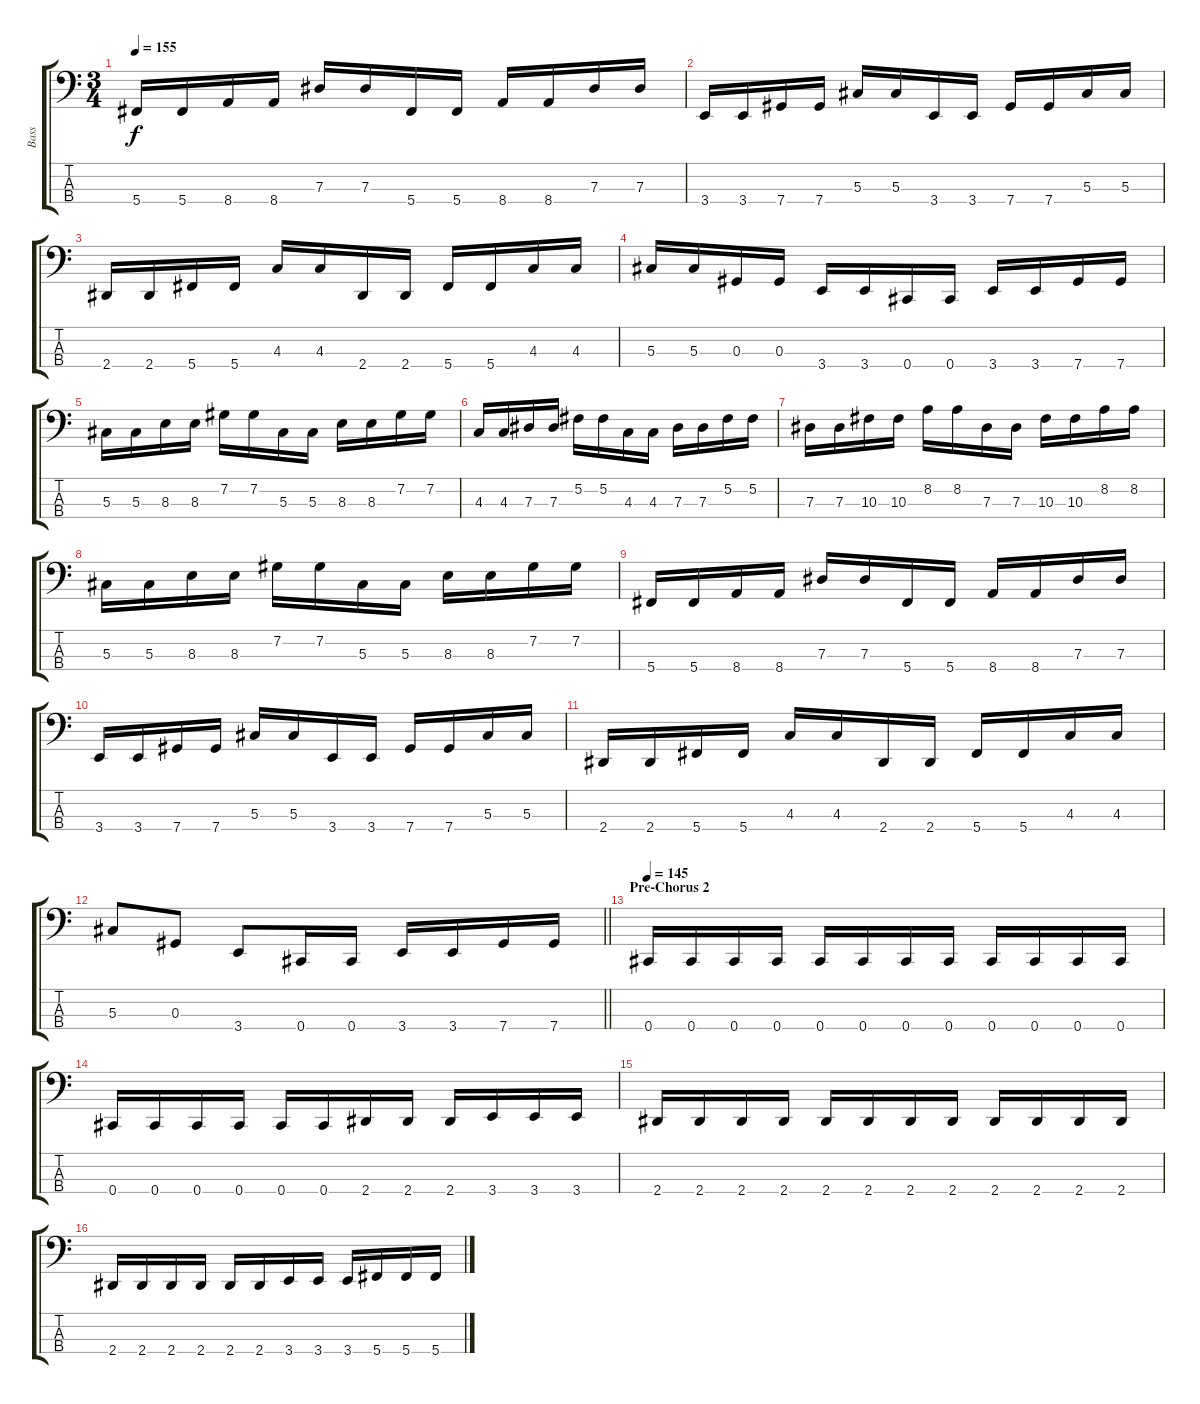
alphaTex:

\track ("Bass" "Bass") {instrument electricbassfinger}
\staff {score tabs}
\tuning (Gb2 Db2 Ab1 Db1) {hide}
\ts (3 4)
\tempo 155
\clef f4
\ks c
5.4.16{dy f} 5.4.16 8.4.16 8.4.16 7.3.16 7.3.16 5.4.16 5.4.16 8.4.16 8.4.16 7.3.16 7.3.16 |
3.4.16 3.4.16 7.4.16 7.4.16 5.3.16 5.3.16 3.4.16 3.4.16 7.4.16 7.4.16 5.3.16 5.3.16 |
2.4.16 2.4.16 5.4.16 5.4.16 4.3.16 4.3.16 2.4.16 2.4.16 5.4.16 5.4.16 4.3.16 4.3.16 |
5.3.16 5.3.16 0.3.16 0.3.16 3.4.16 3.4.16 0.4.16 0.4.16 3.4.16 3.4.16 7.4.16 7.4.16 |
5.3.16 5.3.16 8.3.16 8.3.16 7.2.16 7.2.16 5.3.16 5.3.16 8.3.16 8.3.16 7.2.16 7.2.16 |
4.3.16 4.3.16 7.3.16 7.3.16 5.2.16 5.2.16 4.3.16 4.3.16 7.3.16 7.3.16 5.2.16 5.2.16 |
7.3.16 7.3.16 10.3.16 10.3.16 8.2.16 8.2.16 7.3.16 7.3.16 10.3.16 10.3.16 8.2.16 8.2.16 |
5.3.16 5.3.16 8.3.16 8.3.16 7.2.16 7.2.16 5.3.16 5.3.16 8.3.16 8.3.16 7.2.16 7.2.16 |
5.4.16 5.4.16 8.4.16 8.4.16 7.3.16 7.3.16 5.4.16 5.4.16 8.4.16 8.4.16 7.3.16 7.3.16 |
3.4.16 3.4.16 7.4.16 7.4.16 5.3.16 5.3.16 3.4.16 3.4.16 7.4.16 7.4.16 5.3.16 5.3.16 |
2.4.16 2.4.16 5.4.16 5.4.16 4.3.16 4.3.16 2.4.16 2.4.16 5.4.16 5.4.16 4.3.16 4.3.16 |
\barLineRight lightlight
5.3.8 0.3.8 3.4.8 0.4.16 0.4.16 3.4.16 3.4.16 7.4.16 7.4.16 |
\section ("" "Pre-Chorus 2")
\tempo 145
0.4.16 0.4.16 0.4.16 0.4.16 0.4.16 0.4.16 0.4.16 0.4.16 0.4.16 0.4.16 0.4.16 0.4.16 |
0.4.16 0.4.16 0.4.16 0.4.16 0.4.16 0.4.16 2.4.16 2.4.16 2.4.16 3.4.16 3.4.16 3.4.16 |
2.4.16 2.4.16 2.4.16 2.4.16 2.4.16 2.4.16 2.4.16 2.4.16 2.4.16 2.4.16 2.4.16 2.4.16 |
2.4.16 2.4.16 2.4.16 2.4.16 2.4.16 2.4.16 3.4.16 3.4.16 3.4.16 5.4.16 5.4.16 5.4.16
